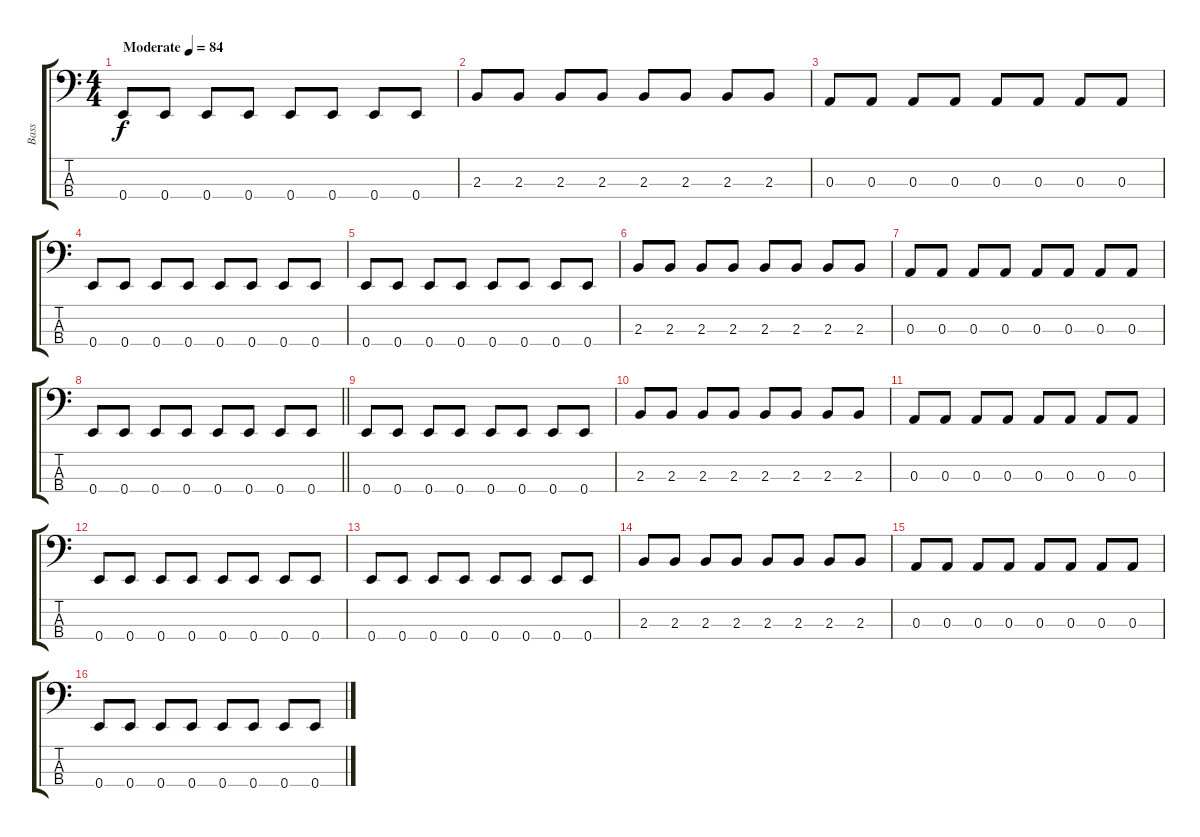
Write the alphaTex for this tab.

\track ("Bass" "Bass") {instrument electricbassfinger}
\staff {score tabs}
\tuning (G2 D2 A1 E1) {hide}
\ts (4 4)
\tempo (84 "Moderate")
\clef f4
\ks c
0.4.8{dy f instrument electricbassfinger} 0.4.8 0.4.8 0.4.8 0.4.8 0.4.8 0.4.8 0.4.8 |
2.3.8 2.3.8 2.3.8 2.3.8 2.3.8 2.3.8 2.3.8 2.3.8 |
0.3.8 0.3.8 0.3.8 0.3.8 0.3.8 0.3.8 0.3.8 0.3.8 |
0.4.8 0.4.8 0.4.8 0.4.8 0.4.8 0.4.8 0.4.8 0.4.8 |
0.4.8 0.4.8 0.4.8 0.4.8 0.4.8 0.4.8 0.4.8 0.4.8 |
2.3.8 2.3.8 2.3.8 2.3.8 2.3.8 2.3.8 2.3.8 2.3.8 |
0.3.8 0.3.8 0.3.8 0.3.8 0.3.8 0.3.8 0.3.8 0.3.8 |
\barLineRight lightlight
0.4.8 0.4.8 0.4.8 0.4.8 0.4.8 0.4.8 0.4.8 0.4.8 |
0.4.8 0.4.8 0.4.8 0.4.8 0.4.8 0.4.8 0.4.8 0.4.8 |
2.3.8 2.3.8 2.3.8 2.3.8 2.3.8 2.3.8 2.3.8 2.3.8 |
0.3.8 0.3.8 0.3.8 0.3.8 0.3.8 0.3.8 0.3.8 0.3.8 |
0.4.8 0.4.8 0.4.8 0.4.8 0.4.8 0.4.8 0.4.8 0.4.8 |
0.4.8 0.4.8 0.4.8 0.4.8 0.4.8 0.4.8 0.4.8 0.4.8 |
2.3.8 2.3.8 2.3.8 2.3.8 2.3.8 2.3.8 2.3.8 2.3.8 |
0.3.8 0.3.8 0.3.8 0.3.8 0.3.8 0.3.8 0.3.8 0.3.8 |
0.4.8 0.4.8 0.4.8 0.4.8 0.4.8 0.4.8 0.4.8 0.4.8
